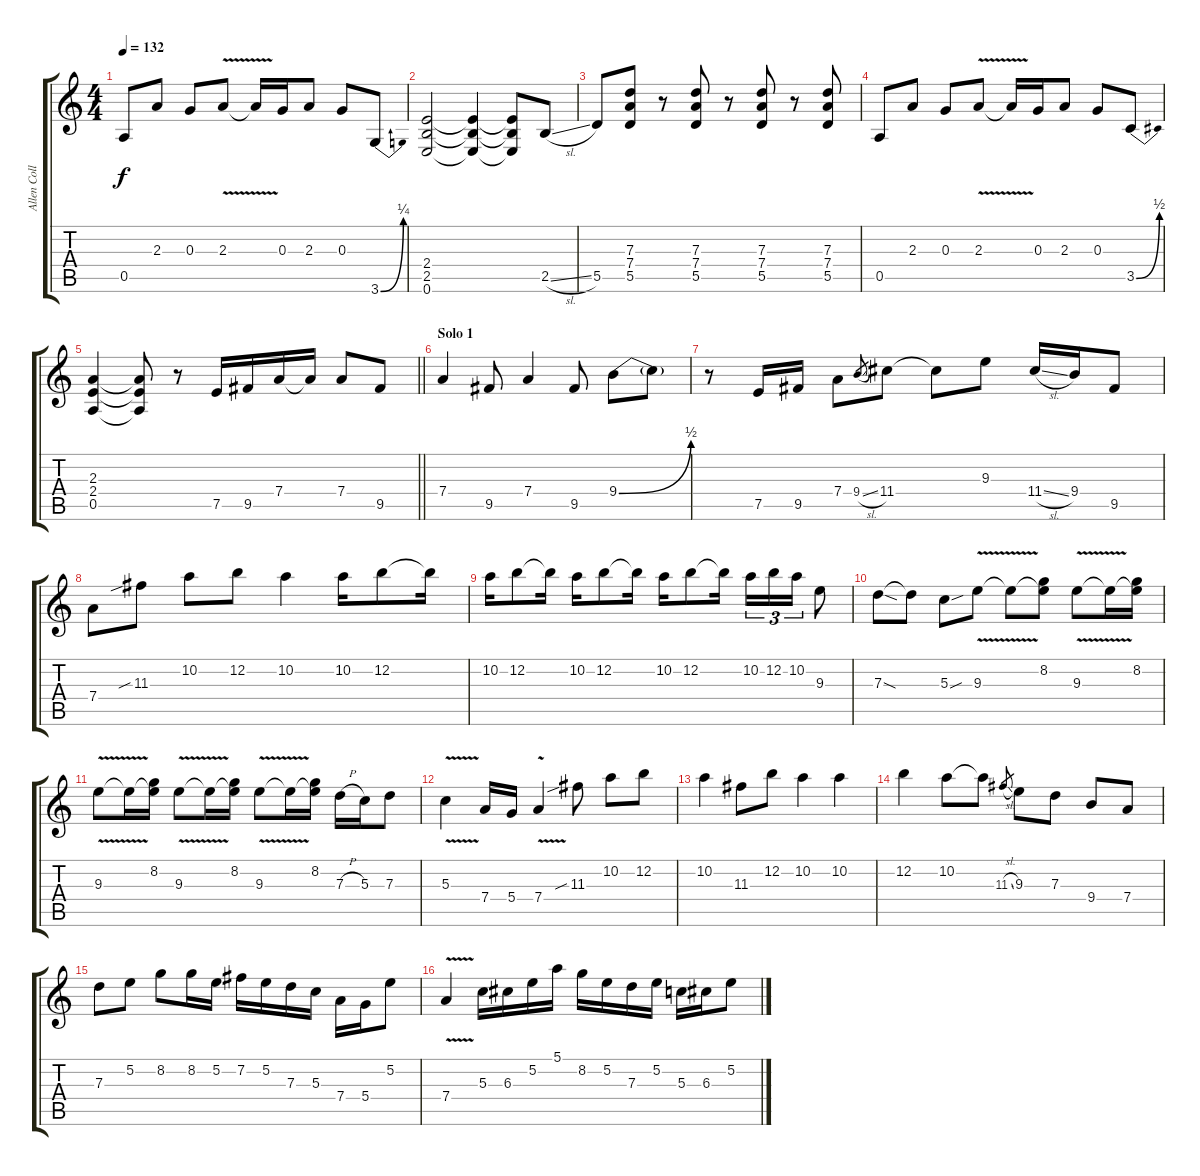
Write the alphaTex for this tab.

\track ("Allen Collins" "Allen Coll") {instrument distortionguitar}
\staff {score tabs}
\tuning (E4 B3 G3 D3 A2 E2) {hide}
\ts (4 4)
\tempo 132
\clef g2
\ks c
0.5.8{dy f} 2.3.8 0.3.8 2.3{v}.8 2.3{t}.16 0.3.16 2.3.8 0.3.8 3.6{be (bend 0 0 60 1)}.8 |
(2.4 2.5 0.6).2 (2.4{t} 2.5{t} 0.6{t}).4 (2.4{t} 2.5{t} 0.6{t}).8 2.5{sl}.8 |
5.5.8 (7.3 7.4 5.5).8 r.8 (7.3 7.4 5.5).8 r.8 (7.3 7.4 5.5).8 r.8 (7.3 7.4 5.5).8 |
0.5.8 2.3.8 0.3.8 2.3{v}.8 2.3{t}.16 0.3.16 2.3.8 0.3.8 3.5{be (bend 0 0 60 2)}.8 |
\barLineRight lightlight
(2.3 2.4 0.5).4 (2.3{t} 2.4{t} 0.5{t}).8 r.8 7.5.16 9.5.16 7.4.16 7.4{t}.16 7.4.8 9.5.8 |
\section ("" "Solo 1")
7.4.4 9.5.8 7.4.4 9.5.8 9.4{be (bend 0 0 60 2)}.8 9.4{t}.8 |
r.8 7.5.16 9.5.16 7.4.8 9.4{sl}.8{gr} 11.4.8 11.4{t}.8 9.3.8 11.4{sl}.16 9.4.16 9.5.8 |
7.4.8 11.3{sib}.8 10.2.8 12.2.8 10.2.4 10.2.16 12.2.8 12.2{t}.16 |
10.2.16 12.2.8 12.2{t}.16 10.2.16 12.2.8 12.2{t}.16 10.2.16 12.2.8 12.2{t}.16 10.2.16{tu (3 2)} 12.2.16{tu (3 2)} 10.2.16{tu (3 2)} 9.3.8 |
7.3{sod}.8 7.3{t}.8 5.3{sou}.8 9.3{v}.8 9.3{t}.8 (8.2 9.3{t}).8 9.3{v}.8 9.3{t}.16 (8.2 9.3{t}).16 |
9.3{v}.8 9.3{t}.16 (8.2 9.3{t}).16 9.3{v}.8 9.3{t}.16 (8.2 9.3{t}).16 9.3{v}.8 9.3{t}.16 (8.2 9.3{t}).16 7.3{h}.16 5.3.16 7.3.8 |
5.3{v}.4 7.4.16 5.4.16 7.4{v}.4 11.3{sib}.8 10.2.8 12.2.8 |
10.2.4 11.3.8 12.2.8 10.2.4 10.2.4 |
12.2.4 10.2.8 10.2{t}.8 11.3{sl}.8{gr} 9.3.8 7.3.8 9.4.8 7.4.8 |
7.3.8 5.2.8 8.2.8 8.2.16 5.2.16 7.2.16 5.2.16 7.3.16 5.3.16 7.4.16 5.4.16 5.2.8 |
7.4{v}.4 5.3.16 6.3.16 5.2.16 5.1.16 8.2.16 5.2.16 7.3.16 5.2.16 5.3.16 6.3.16 5.2.8
